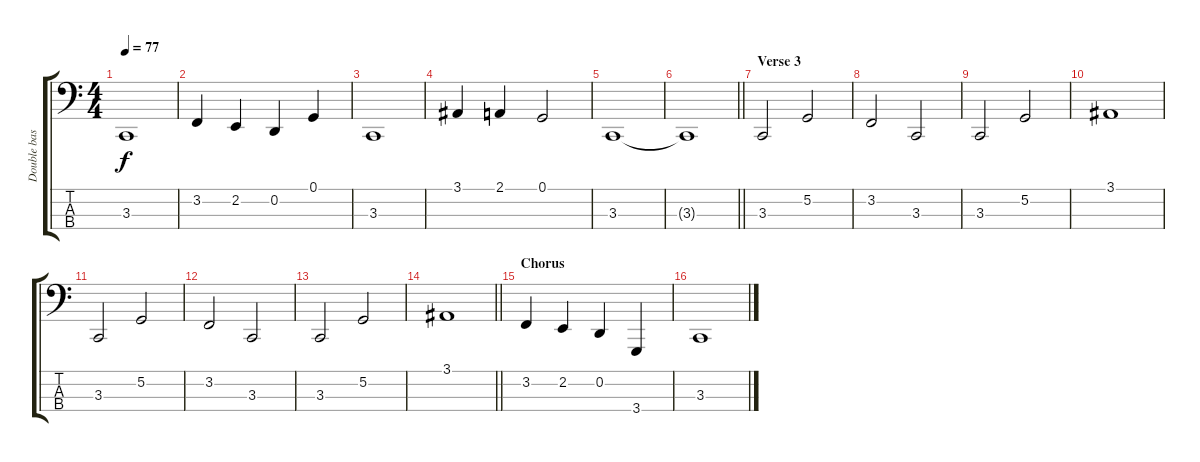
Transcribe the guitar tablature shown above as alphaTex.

\track ("Double bass (played with a bow)" "Double bas") {instrument stringensemble1}
\staff {score tabs}
\tuning (G2 D2 A1 E1) {hide}
\ts (4 4)
\tempo 77
\clef f4
\ks c
3.3.1{dy f} |
3.2.4 2.2.4 0.2.4 0.1.4 |
3.3.1 |
3.1.4 2.1.4 0.1.2 |
3.3.1 |
\barLineRight lightlight
3.3{t}.1 |
\section ("" "Verse 3")
3.3.2 5.2.2 |
3.2.2 3.3.2 |
3.3.2 5.2.2 |
3.1.1 |
3.3.2 5.2.2 |
3.2.2 3.3.2 |
3.3.2 5.2.2 |
\barLineRight lightlight
3.1.1 |
\section ("" "Chorus")
3.2.4 2.2.4 0.2.4 3.4.4 |
3.3.1
